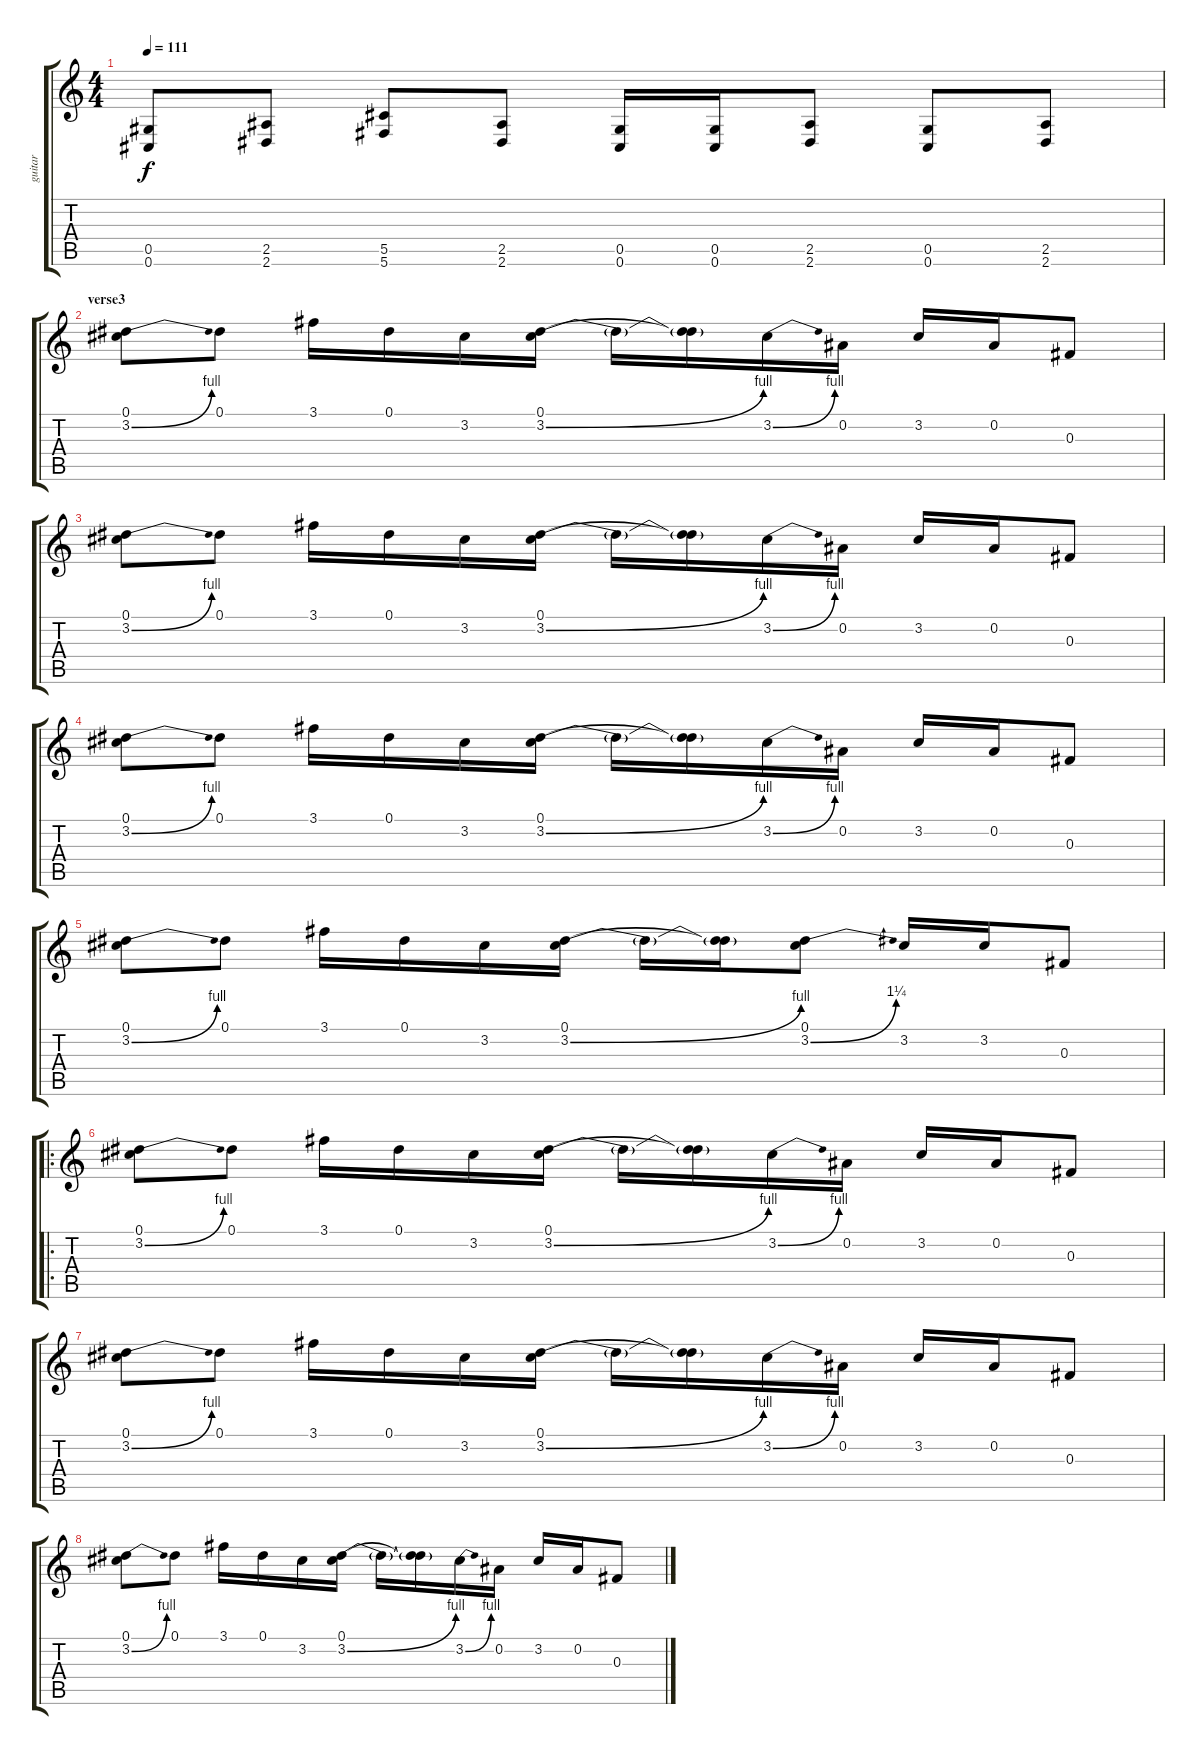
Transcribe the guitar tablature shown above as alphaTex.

\track ("guitar" "guitar") {instrument distortionguitar}
\staff {score tabs}
\tuning (Eb4 Bb3 Gb3 Db3 Ab2 Db2) {hide}
\ts (4 4)
\tempo 111
\clef g2
\ks c
(0.5 0.6).8{dy f} (2.5 2.6).8 (5.5 5.6).8 (2.5 2.6).8 (0.5 0.6).16 (0.5 0.6).16 (2.5 2.6).8 (0.5 0.6).8 (2.5 2.6).8 |
\section ("" "verse3")
(0.1 3.2{be (bend 0 0 60 4)}).8 0.1.8 3.1.16 0.1.16 3.2.16 (0.1 3.2{be (bend 0 0 60 4)}).16 3.2{t}.16 (0.1{t} 3.2{t}).16 3.2{be (bend 0 0 60 4)}.16 0.2.16 3.2.16 0.2.16 0.3.8 |
(0.1 3.2{be (bend 0 0 60 4)}).8 0.1.8 3.1.16 0.1.16 3.2.16 (0.1 3.2{be (bend 0 0 60 4)}).16 3.2{t}.16 (0.1{t} 3.2{t}).16 3.2{be (bend 0 0 60 4)}.16 0.2.16 3.2.16 0.2.16 0.3.8 |
(0.1 3.2{be (bend 0 0 60 4)}).8 0.1.8 3.1.16 0.1.16 3.2.16 (0.1 3.2{be (bend 0 0 60 4)}).16 3.2{t}.16 (0.1{t} 3.2{t}).16 3.2{be (bend 0 0 60 4)}.16 0.2.16 3.2.16 0.2.16 0.3.8 |
(0.1 3.2{be (bend 0 0 60 4)}).8 0.1.8 3.1.16 0.1.16 3.2.16 (0.1 3.2{be (bend 0 0 60 4)}).16 3.2{t}.16 (0.1{t} 3.2{t}).16 (0.1 3.2{be (bend 0 0 60 5)}).8 3.2.16 3.2.16 0.3.8 |
\ro
(0.1 3.2{be (bend 0 0 60 4)}).8 0.1.8 3.1.16 0.1.16 3.2.16 (0.1 3.2{be (bend 0 0 60 4)}).16 3.2{t}.16 (0.1{t} 3.2{t}).16 3.2{be (bend 0 0 60 4)}.16 0.2.16 3.2.16 0.2.16 0.3.8 |
(0.1 3.2{be (bend 0 0 60 4)}).8 0.1.8 3.1.16 0.1.16 3.2.16 (0.1 3.2{be (bend 0 0 60 4)}).16 3.2{t}.16 (0.1{t} 3.2{t}).16 3.2{be (bend 0 0 60 4)}.16 0.2.16 3.2.16 0.2.16 0.3.8 |
(0.1 3.2{be (bend 0 0 60 4)}).8 0.1.8 3.1.16 0.1.16 3.2.16 (0.1 3.2{be (bend 0 0 60 4)}).16 3.2{t}.16 (0.1{t} 3.2{t}).16 3.2{be (bend 0 0 60 4)}.16 0.2.16 3.2.16 0.2.16 0.3.8
